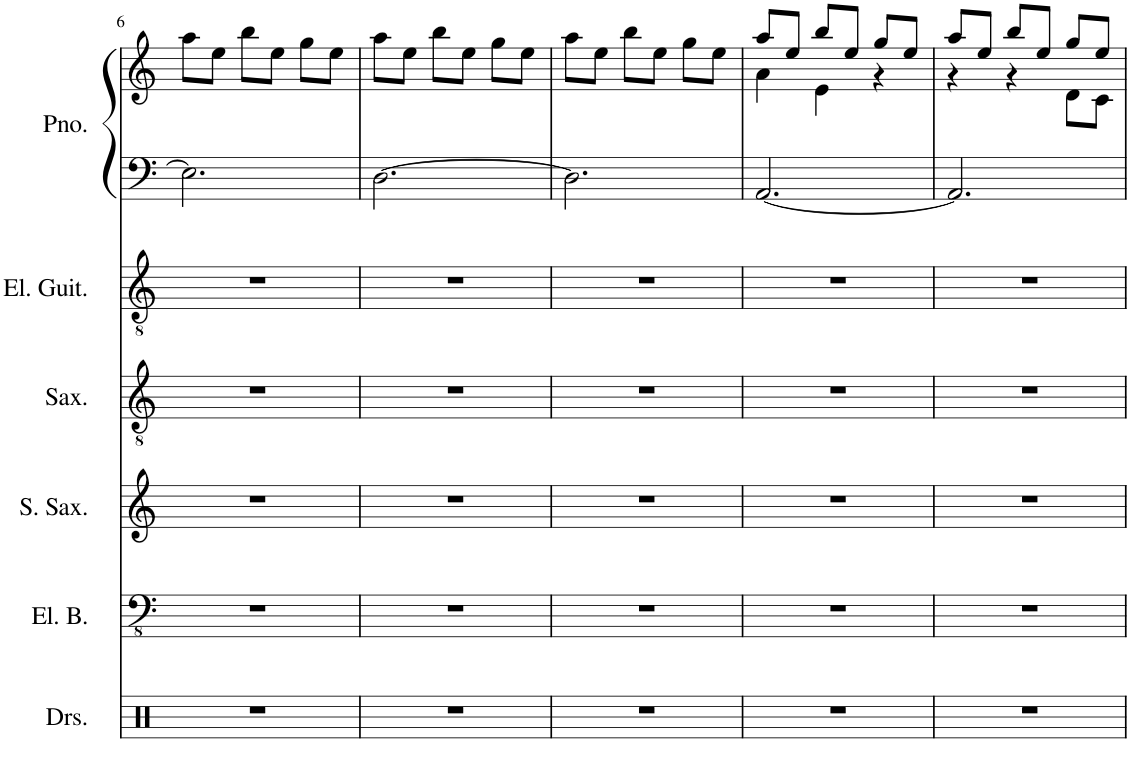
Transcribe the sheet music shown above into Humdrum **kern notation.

**kern	**kern	**kern	**kern	**kern	**kern	**kern
*part6	*part5	*part4	*part3	*part2	*part1	*part1
*staff7	*staff6	*staff5	*staff4	*staff3	*staff2	*staff1
*I"Drumset	*I"Electric Bass	*I"Soprano Saxophone	*I"Saxophone	*I"Electric Guitar	*I"Piano	*
*I'Drs.	*I'El. B.	*I'S. Sax.	*I'Sax.	*I'El. Guit.	*I'Pno.	*
!!LO:PB:g=z
*clefX	*clefFv4	*clefG2	*clefGv2	*clefGv2	*clefF4	*clefG2
*	*	*ITrd1c2	*ITrd8c14	*	*	*
*k[]	*k[]	*k[]	*k[]	*k[]	*k[]	*k[]
*M3/4	*M3/4	*M3/4	*M3/4	*M3/4	*M3/4	*M3/4
=6	=6	=6	=6	=6	=6	=6
2.r	2.r	2.r	2.r	2.r	2.E\]	8aa\L
.	.	.	.	.	.	8ee\J
.	.	.	.	.	.	8bb\L
.	.	.	.	.	.	8ee\J
.	.	.	.	.	.	8gg\L
.	.	.	.	.	.	8ee\J
=7	=7	=7	=7	=7	=7	=7
2.r	2.r	2.r	2.r	2.r	[2.D\	8aa\L
.	.	.	.	.	.	8ee\J
.	.	.	.	.	.	8bb\L
.	.	.	.	.	.	8ee\J
.	.	.	.	.	.	8gg\L
.	.	.	.	.	.	8ee\J
=8	=8	=8	=8	=8	=8	=8
2.r	2.r	2.r	2.r	2.r	2.D\]	8aa\L
.	.	.	.	.	.	8ee\J
.	.	.	.	.	.	8bb\L
.	.	.	.	.	.	8ee\J
.	.	.	.	.	.	8gg\L
.	.	.	.	.	.	8ee\J
=9	=9	=9	=9	=9	=9	=9
*	*	*	*	*	*	*^
2.r	2.r	2.r	2.r	2.r	[2.AA/	8aa/L	4a\
.	.	.	.	.	.	8ee/J	.
.	.	.	.	.	.	8bb/L	4e\
.	.	.	.	.	.	8ee/J	.
.	.	.	.	.	.	8gg/L	4r
.	.	.	.	.	.	8ee/J	.
=10	=10	=10	=10	=10	=10	=10	=10
2.r	2.r	2.r	2.r	2.r	2.AA/]	8aa/L	4r
.	.	.	.	.	.	8ee/J	.
.	.	.	.	.	.	8bb/L	4r
.	.	.	.	.	.	8ee/J	.
.	.	.	.	.	.	8gg/L	8d\L
.	.	.	.	.	.	8ee/J	8c\J
*	*	*	*	*	*	*v	*v
=	=	=	=	=	=	=
*-	*-	*-	*-	*-	*-	*-
